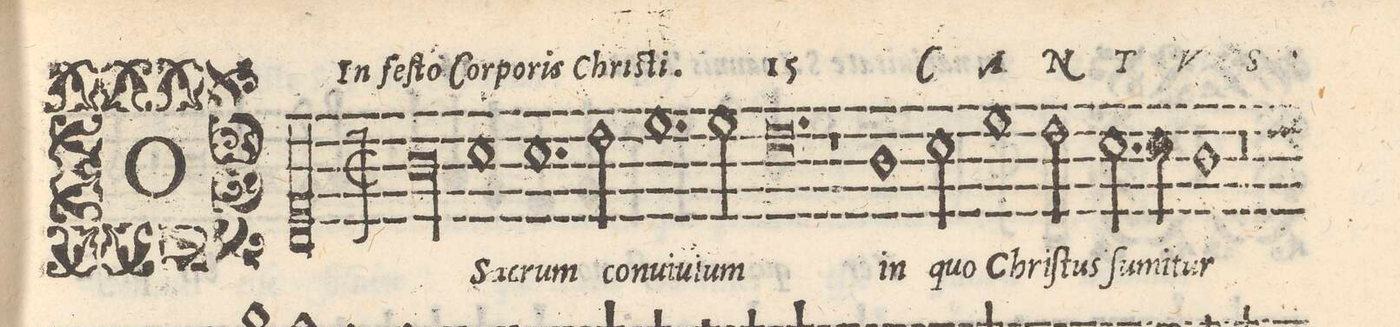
**kern	**text
*I"CANTVS	*
*clefC1	*
*k[]	*
*met(C|)	*
*M2/1	*
00g	O
=2-	=2-
=3-	=3-
1a	Sa-
1.a	-crum
=4-	=4-
2b\	con-
1.cc	-ui-
=5-	=5-
2cc\	-ui-
0.b	-um
=6-	=6-
=7-	=7-
1r	.
1g	in
=8-	=8-
2a\	quo
1cc	Chri-
2b\	-ſtus
=9-	=9-
2.a\	ſu-
4a\	-mi-
1g	-tur
=10-	=10-
0r	.
*custos:b	*
=11-	=11-
*-	*-
